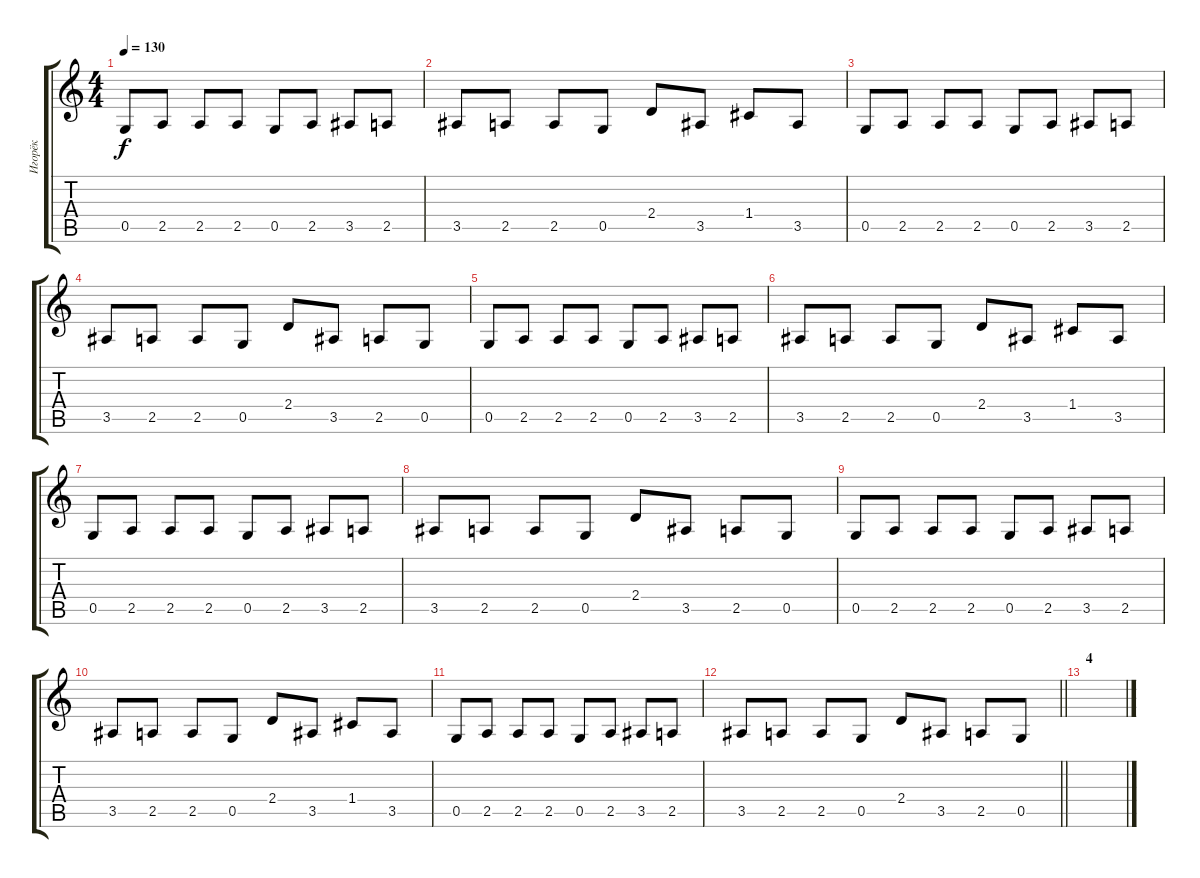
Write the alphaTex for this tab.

\track ("Игорёк" "Игорёк") {instrument acousticbass}
\staff {score tabs}
\tuning (D4 A3 F3 C3 G2 C2) {hide}
\ts (4 4)
\tempo 130
\clef g2
\ks c
0.5.8{dy f} 2.5.8 2.5.8 2.5.8 0.5.8 2.5.8 3.5.8 2.5.8 |
3.5.8 2.5.8 2.5.8 0.5.8 2.4.8 3.5.8 1.4.8 3.5.8 |
0.5.8 2.5.8 2.5.8 2.5.8 0.5.8 2.5.8 3.5.8 2.5.8 |
3.5.8 2.5.8 2.5.8 0.5.8 2.4.8 3.5.8 2.5.8 0.5.8 |
0.5.8 2.5.8 2.5.8 2.5.8 0.5.8 2.5.8 3.5.8 2.5.8 |
3.5.8 2.5.8 2.5.8 0.5.8 2.4.8 3.5.8 1.4.8 3.5.8 |
0.5.8 2.5.8 2.5.8 2.5.8 0.5.8 2.5.8 3.5.8 2.5.8 |
3.5.8 2.5.8 2.5.8 0.5.8 2.4.8 3.5.8 2.5.8 0.5.8 |
0.5.8 2.5.8 2.5.8 2.5.8 0.5.8 2.5.8 3.5.8 2.5.8 |
3.5.8 2.5.8 2.5.8 0.5.8 2.4.8 3.5.8 1.4.8 3.5.8 |
0.5.8 2.5.8 2.5.8 2.5.8 0.5.8 2.5.8 3.5.8 2.5.8 |
\barLineRight lightlight
3.5.8 2.5.8 2.5.8 0.5.8 2.4.8 3.5.8 2.5.8 0.5.8 |
\section ("" "4")
